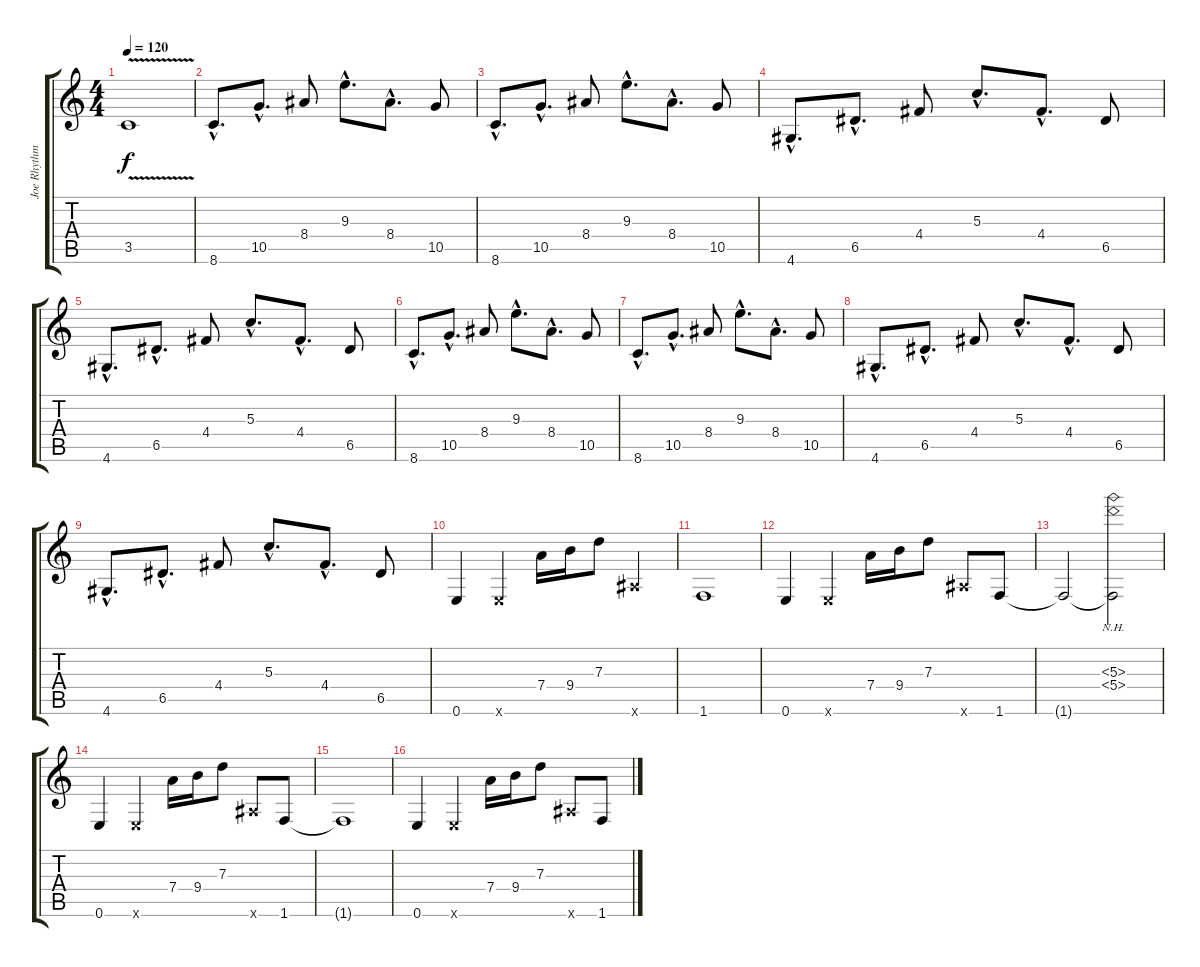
\track ("Joe Rhythm" "Joe Rhythm") {instrument electricguitarclean}
\staff {score tabs}
\tuning (E4 B3 G3 D3 A2 E2) {hide}
\ts (4 4)
\tempo 120
\clef g2
\ks c
3.5{v}.1{dy f} |
8.6{hac}.8{d} 10.5{hac}.8{d} 8.4.8 9.3{hac}.8{d} 8.4{hac}.8{d} 10.5.8 |
8.6{hac}.8{d} 10.5{hac}.8{d} 8.4.8 9.3{hac}.8{d} 8.4{hac}.8{d} 10.5.8 |
4.6{hac}.8{d} 6.5{hac}.8{d} 4.4.8 5.3{hac}.8{d} 4.4{hac}.8{d} 6.5.8 |
4.6{hac}.8{d} 6.5{hac}.8{d} 4.4.8 5.3{hac}.8{d} 4.4{hac}.8{d} 6.5.8 |
8.6{hac}.8{d} 10.5{hac}.8{d} 8.4.8 9.3{hac}.8{d} 8.4{hac}.8{d} 10.5.8 |
8.6{hac}.8{d} 10.5{hac}.8{d} 8.4.8 9.3{hac}.8{d} 8.4{hac}.8{d} 10.5.8 |
4.6{hac}.8{d} 6.5{hac}.8{d} 4.4.8 5.3{hac}.8{d} 4.4{hac}.8{d} 6.5.8 |
4.6{hac}.8{d} 6.5{hac}.8{d} 4.4.8 5.3{hac}.8{d} 4.4{hac}.8{d} 6.5.8 |
0.6.4 0.6{x}.4 7.4.16 9.4.16 7.3.8 6.6{x}.4 |
1.6.1 |
0.6.4 0.6{x}.4 7.4.16 9.4.16 7.3.8 6.6{x}.8 1.6.8 |
1.6{t}.2 (5.3{nh} 5.4{nh} 1.6{t}).2 |
0.6.4 0.6{x}.4 7.4.16 9.4.16 7.3.8 6.6{x}.8 1.6.8 |
1.6{t}.1 |
0.6.4 0.6{x}.4 7.4.16 9.4.16 7.3.8 6.6{x}.8 1.6.8
